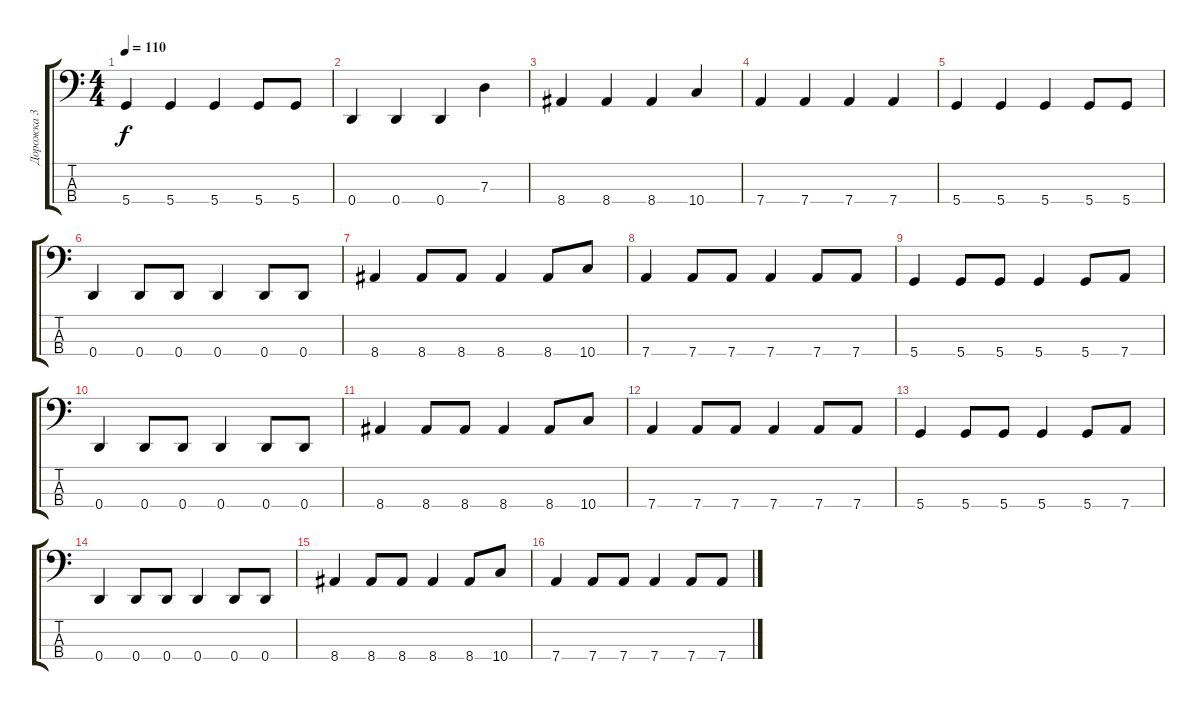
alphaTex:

\track ("Дорожка 3" "Дорожка 3") {instrument electricbassfinger}
\staff {score tabs}
\tuning (F2 C2 G1 D1) {hide}
\ts (4 4)
\tempo 110
\clef f4
\ks c
5.4.4{dy f} 5.4.4 5.4.4 5.4.8 5.4.8 |
0.4.4 0.4.4 0.4.4 7.3.4 |
8.4.4 8.4.4 8.4.4 10.4.4 |
7.4.4 7.4.4 7.4.4 7.4.4 |
5.4.4 5.4.4 5.4.4 5.4.8 5.4.8 |
0.4.4 0.4.8 0.4.8 0.4.4 0.4.8 0.4.8 |
8.4.4 8.4.8 8.4.8 8.4.4 8.4.8 10.4.8 |
7.4.4 7.4.8 7.4.8 7.4.4 7.4.8 7.4.8 |
5.4.4 5.4.8 5.4.8 5.4.4 5.4.8 7.4.8 |
0.4.4 0.4.8 0.4.8 0.4.4 0.4.8 0.4.8 |
8.4.4 8.4.8 8.4.8 8.4.4 8.4.8 10.4.8 |
7.4.4 7.4.8 7.4.8 7.4.4 7.4.8 7.4.8 |
5.4.4 5.4.8 5.4.8 5.4.4 5.4.8 7.4.8 |
0.4.4 0.4.8 0.4.8 0.4.4 0.4.8 0.4.8 |
8.4.4 8.4.8 8.4.8 8.4.4 8.4.8 10.4.8 |
7.4.4 7.4.8 7.4.8 7.4.4 7.4.8 7.4.8
